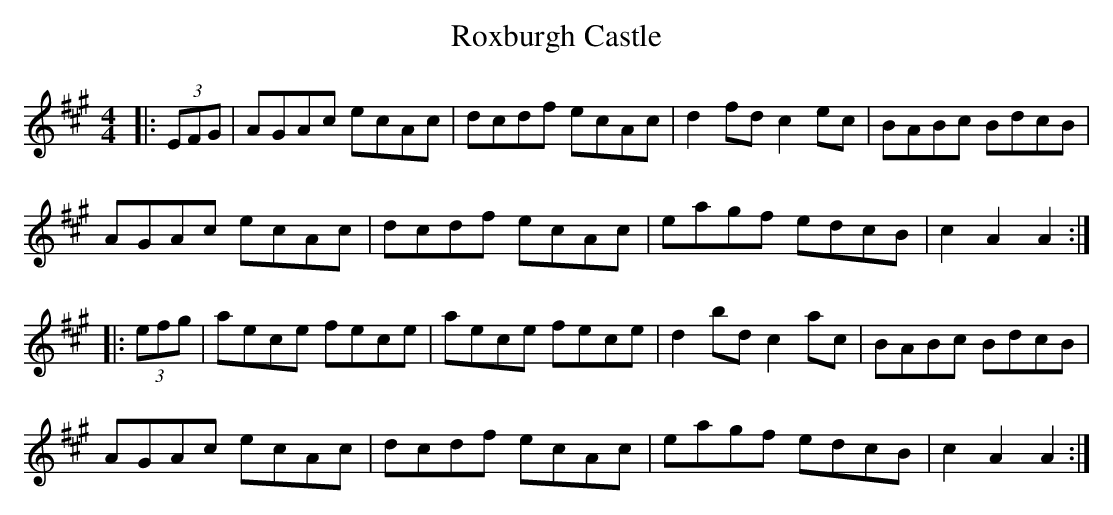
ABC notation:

X:1
T: Roxburgh Castle
M: 4/4
L: 1/8
K: Amaj
|:(3EFG|AGAc ecAc|dcdf ecAc|d2fd c2ec|BABc BdcB|
AGAc ecAc|dcdf ecAc|eagf edcB|c2A2 A2:|
|:(3efg|aece fece|aece fece|d2bd c2ac|BABc BdcB|
AGAc ecAc|dcdf ecAc|eagf edcB|c2A2 A2:|
